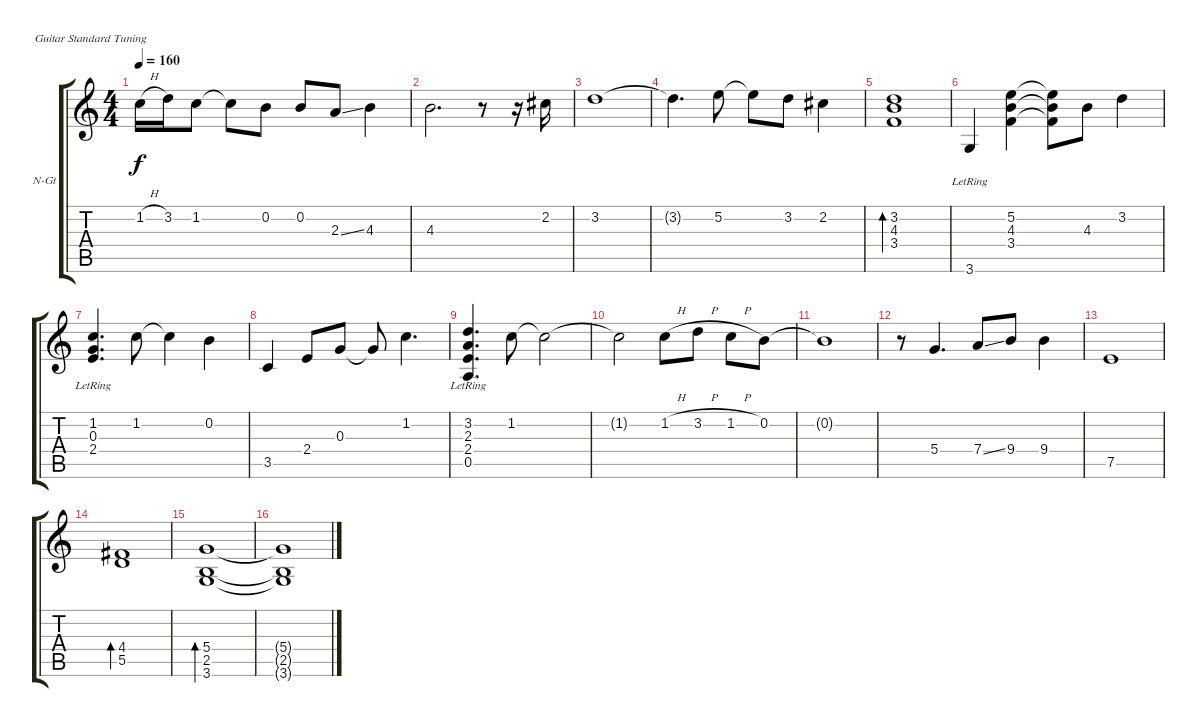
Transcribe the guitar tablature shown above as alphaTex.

\bracketExtendMode groupsimilarinstruments
\firstSystemTrackNameOrientation horizontal
\otherSystemsTrackNameOrientation horizontal
\track ("Classic Guitar" "N-Gt") {instrument acousticguitarnylon}
\staff {score tabs}
\tuning (E4 B3 G3 D3 A2 E2)
\ts (4 4)
\tempo 160
\clef g2
\ks c
1.2{h}.16{dy f} 3.2.16 1.2.8 1.2{t}.8 0.2.8 0.2.8 2.3{ss}.8 4.3.4 |
4.3.2{d} r.8 r.16 2.2.16 |
3.2.1 |
3.2{t}.4{d} 5.2.8 5.2{t}.8 3.2.8 2.2.4 |
(3.2 4.3 3.4).1{bd 240} |
3.6{lr}.4 (5.2 4.3 3.4).4 (5.2{t} 4.3{t} 3.4{t}).8 4.3.8 3.2.4 |
(1.2 0.3{lr} 2.4{lr}).4{d} 1.2.8 1.2{t}.4 0.2.4 |
3.5.4 2.4.8 0.3.8 0.3{t}.8 1.2.4{d} |
(3.2 2.3 2.4 0.5{lr}).4{d} 1.2.8 1.2{t}.2 |
1.2{t}.2 1.2{h}.8 3.2{h}.8 1.2{h}.8 0.2.8 |
0.2{t}.1 |
r.8 5.4.4{d} 7.4{ss}.8 9.4.8 9.4.4 |
7.5.1 |
(4.4 5.5).1{bd 240} |
(5.4 2.5 3.6).1{bd 240} |
(5.4{t} 2.5{t} 3.6{t}).1
